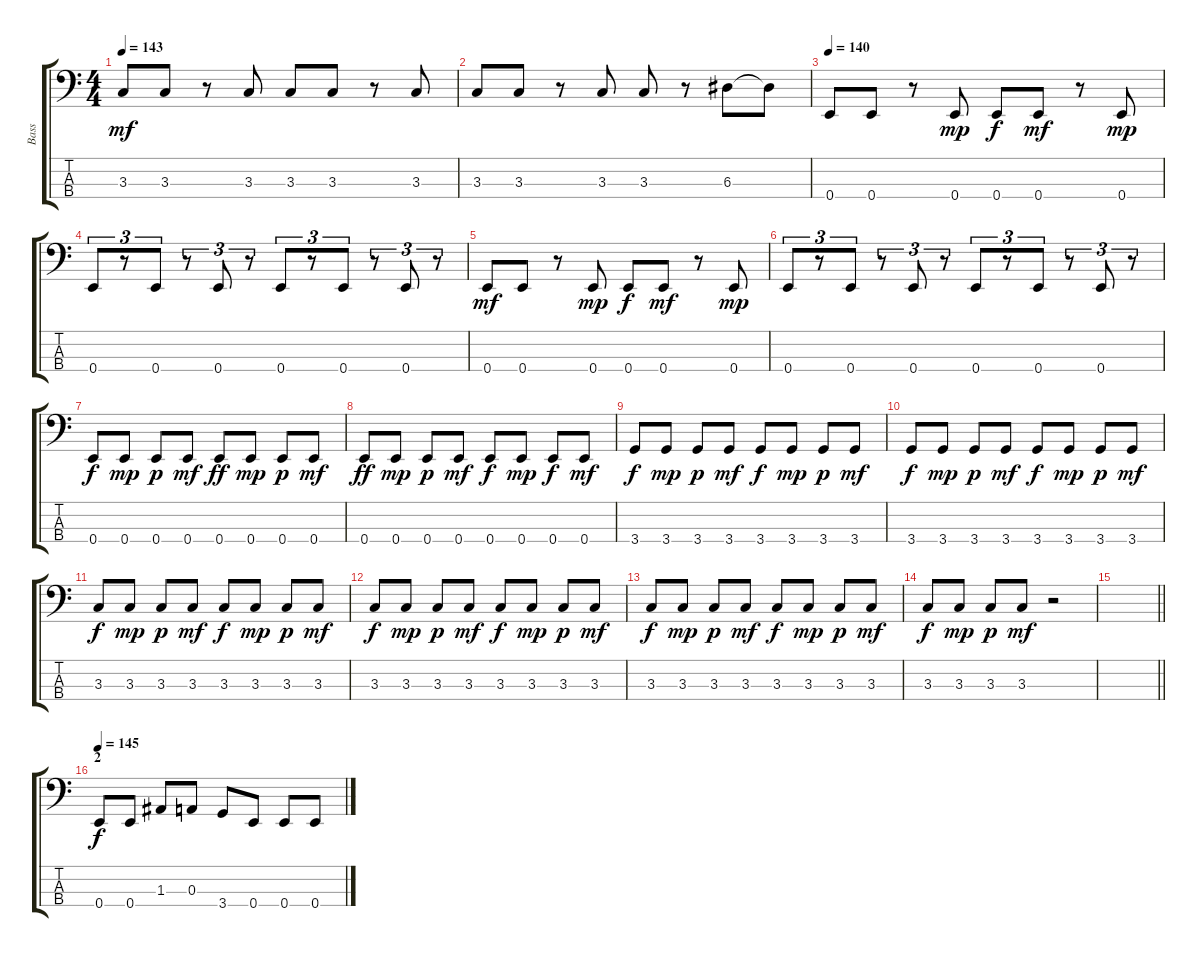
\track ("Bass" "Bass") {instrument electricbassfinger}
\staff {score tabs}
\tuning (G2 D2 A1 E1) {hide}
\ts (4 4)
\tempo 143
\clef f4
\ks c
3.3.8{dy mf} 3.3.8 r.8 3.3.8 3.3.8 3.3.8 r.8 3.3.8 |
3.3.8 3.3.8 r.8 3.3.8 3.3.8 r.8 6.3.8 6.3{t}.8 |
\tempo 140
0.4.8 0.4.8 r.8 0.4.8{dy mp} 0.4.8{dy f} 0.4.8{dy mf} r.8 0.4.8{dy mp} |
0.4.8{tu (3 2)} r.8{tu (3 2)} 0.4.8{tu (3 2)} r.8{tu (3 2)} 0.4.8{tu (3 2)} r.8{tu (3 2)} 0.4.8{tu (3 2)} r.8{tu (3 2)} 0.4.8{tu (3 2)} r.8{tu (3 2)} 0.4.8{tu (3 2)} r.8{tu (3 2)} |
0.4.8{dy mf} 0.4.8 r.8 0.4.8{dy mp} 0.4.8{dy f} 0.4.8{dy mf} r.8 0.4.8{dy mp} |
0.4.8{tu (3 2)} r.8{tu (3 2)} 0.4.8{tu (3 2)} r.8{tu (3 2)} 0.4.8{tu (3 2)} r.8{tu (3 2)} 0.4.8{tu (3 2)} r.8{tu (3 2)} 0.4.8{tu (3 2)} r.8{tu (3 2)} 0.4.8{tu (3 2)} r.8{tu (3 2)} |
0.4.8{dy f} 0.4.8{dy mp} 0.4.8{dy p} 0.4.8{dy mf} 0.4.8{dy ff} 0.4.8{dy mp} 0.4.8{dy p} 0.4.8{dy mf} |
0.4.8{dy ff} 0.4.8{dy mp} 0.4.8{dy p} 0.4.8{dy mf} 0.4.8{dy f} 0.4.8{dy mp} 0.4.8{dy f} 0.4.8{dy mf} |
3.4.8{dy f} 3.4.8{dy mp} 3.4.8{dy p} 3.4.8{dy mf} 3.4.8{dy f} 3.4.8{dy mp} 3.4.8{dy p} 3.4.8{dy mf} |
3.4.8{dy f} 3.4.8{dy mp} 3.4.8{dy p} 3.4.8{dy mf} 3.4.8{dy f} 3.4.8{dy mp} 3.4.8{dy p} 3.4.8{dy mf} |
3.3.8{dy f} 3.3.8{dy mp} 3.3.8{dy p} 3.3.8{dy mf} 3.3.8{dy f} 3.3.8{dy mp} 3.3.8{dy p} 3.3.8{dy mf} |
3.3.8{dy f} 3.3.8{dy mp} 3.3.8{dy p} 3.3.8{dy mf} 3.3.8{dy f} 3.3.8{dy mp} 3.3.8{dy p} 3.3.8{dy mf} |
3.3.8{dy f} 3.3.8{dy mp} 3.3.8{dy p} 3.3.8{dy mf} 3.3.8{dy f} 3.3.8{dy mp} 3.3.8{dy p} 3.3.8{dy mf} |
3.3.8{dy f} 3.3.8{dy mp} 3.3.8{dy p} 3.3.8{dy mf} r.2 |
\barLineRight lightlight
|
\section ("" "2")
\tempo 145
0.4.8{dy f instrument electricbassfinger} 0.4.8 1.3.8 0.3.8 3.4.8 0.4.8 0.4.8 0.4.8
